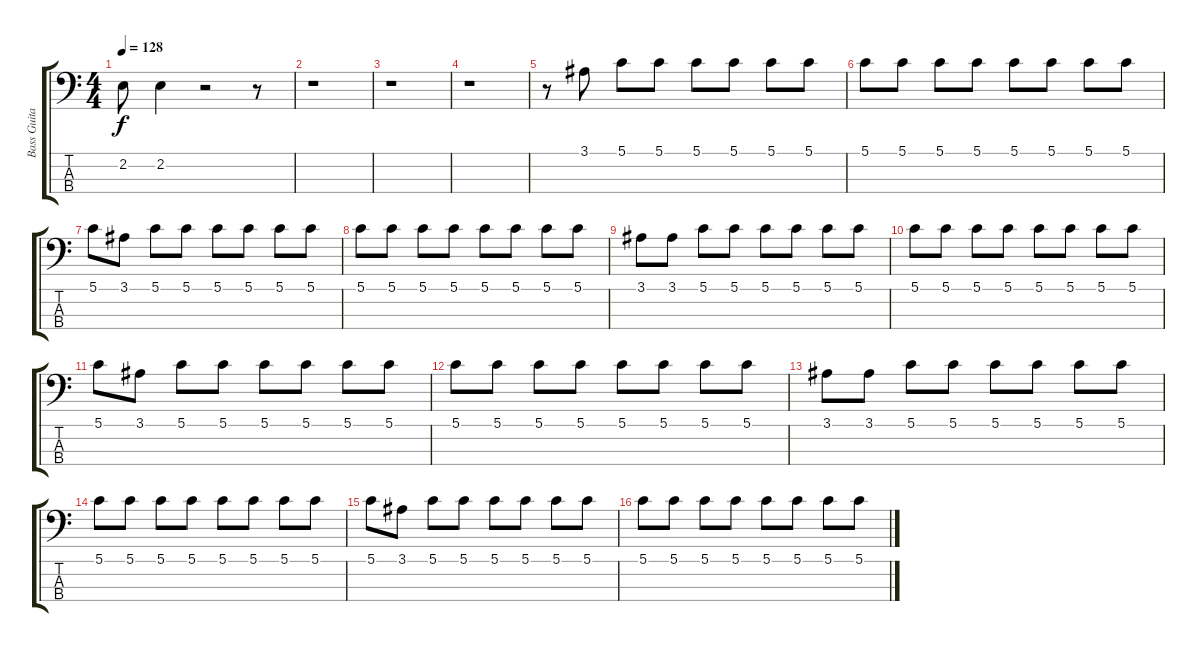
\track ("Bass Guitar " "Bass Guita") {instrument synthbass1}
\staff {score tabs}
\tuning (G2 D2 A1 E1) {hide}
\ts (4 4)
\tempo 128
\clef f4
\ks c
2.2{t}.8{dy f} 2.2.4 r.2 r.8 |
r.1 |
r.1 |
r.1 |
r.8 3.1.8 5.1.8 5.1.8 5.1.8 5.1.8 5.1.8 5.1.8 |
5.1.8 5.1.8 5.1.8 5.1.8 5.1.8 5.1.8 5.1.8 5.1.8 |
5.1.8 3.1.8 5.1.8 5.1.8 5.1.8 5.1.8 5.1.8 5.1.8 |
5.1.8 5.1.8 5.1.8 5.1.8 5.1.8 5.1.8 5.1.8 5.1.8 |
3.1.8 3.1.8 5.1.8 5.1.8 5.1.8 5.1.8 5.1.8 5.1.8 |
5.1.8 5.1.8 5.1.8 5.1.8 5.1.8 5.1.8 5.1.8 5.1.8 |
5.1.8 3.1.8 5.1.8 5.1.8 5.1.8 5.1.8 5.1.8 5.1.8 |
5.1.8 5.1.8 5.1.8 5.1.8 5.1.8 5.1.8 5.1.8 5.1.8 |
3.1.8 3.1.8 5.1.8 5.1.8 5.1.8 5.1.8 5.1.8 5.1.8 |
5.1.8 5.1.8 5.1.8 5.1.8 5.1.8 5.1.8 5.1.8 5.1.8 |
5.1.8 3.1.8 5.1.8 5.1.8 5.1.8 5.1.8 5.1.8 5.1.8 |
5.1.8 5.1.8 5.1.8 5.1.8 5.1.8 5.1.8 5.1.8 5.1.8
